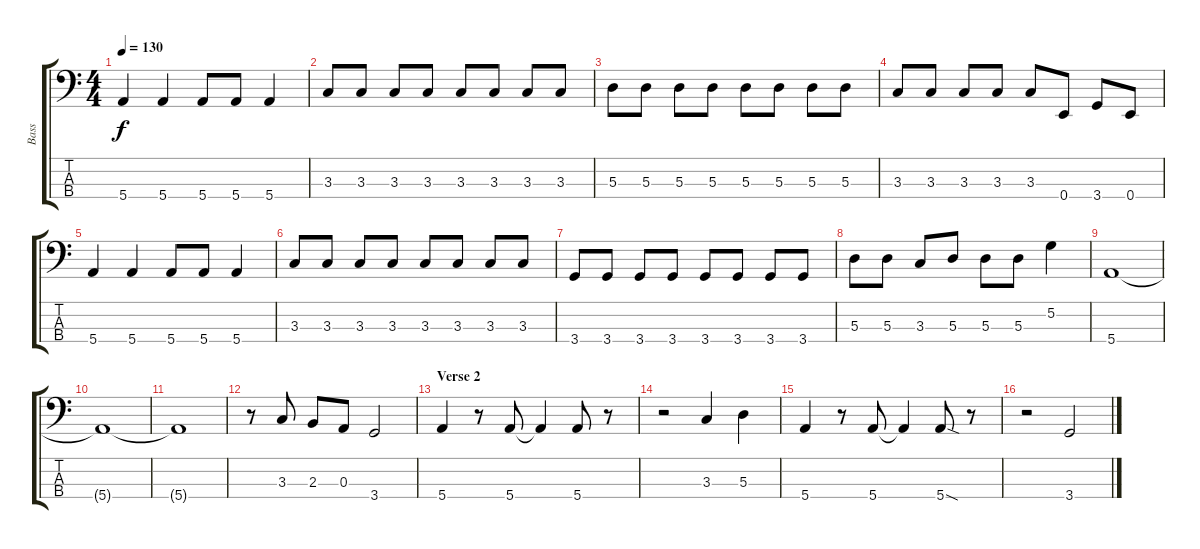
\track ("Bass" "Bass") {instrument electricbassfinger}
\staff {score tabs}
\tuning (G2 D2 A1 E1) {hide}
\ts (4 4)
\tempo 130
\clef f4
\ks c
5.4.4{dy f} 5.4.4 5.4.8 5.4.8 5.4.4 |
3.3.8 3.3.8 3.3.8 3.3.8 3.3.8 3.3.8 3.3.8 3.3.8 |
5.3.8 5.3.8 5.3.8 5.3.8 5.3.8 5.3.8 5.3.8 5.3.8 |
3.3.8 3.3.8 3.3.8 3.3.8 3.3.8 0.4.8 3.4.8 0.4.8 |
5.4.4 5.4.4 5.4.8 5.4.8 5.4.4 |
3.3.8 3.3.8 3.3.8 3.3.8 3.3.8 3.3.8 3.3.8 3.3.8 |
3.4.8 3.4.8 3.4.8 3.4.8 3.4.8 3.4.8 3.4.8 3.4.8 |
5.3.8 5.3.8 3.3.8 5.3.8 5.3.8 5.3.8 5.2.4 |
5.4.1 |
5.4{t}.1 |
5.4{t}.1 |
r.8 3.3.8 2.3.8 0.3.8 3.4.2 |
\section ("" "Verse 2")
5.4.4 r.8 5.4.8 5.4{t}.4 5.4.8 r.8 |
r.2 3.3.4 5.3.4 |
5.4.4 r.8 5.4.8 5.4{t}.4 5.4{sod}.8 r.8 |
r.2 3.4.2
